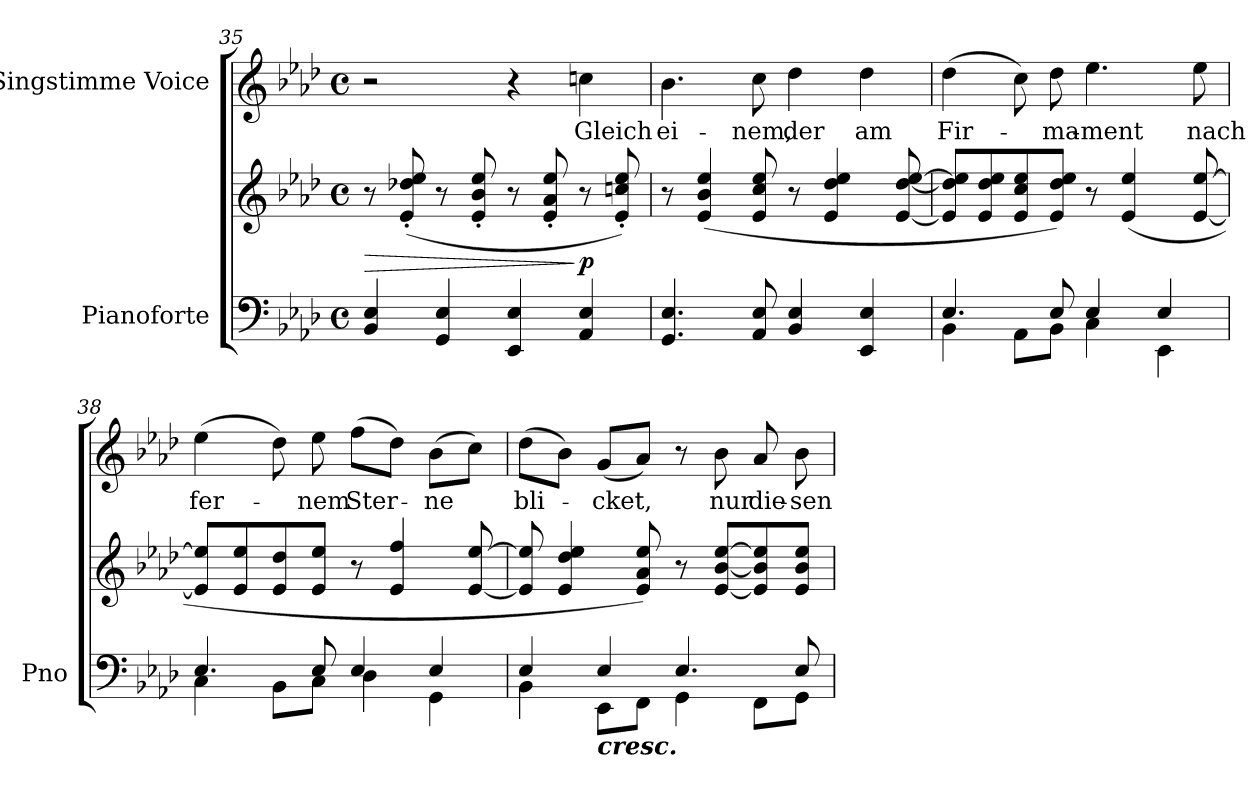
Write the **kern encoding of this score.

**kern	**kern	**dynam	**kern	**text
*part2	*part2	*part2	*part1	*part1
*staff3	*staff2	*staff2/3	*staff1	*staff1
*I"Pianoforte	*	*	*I"Singstimme Voice	*
*I'Pno	*	*	*	*
*clefF4	*clefG2	*	*clefG2	*
*k[b-e-a-d-]	*k[b-e-a-d-]	*	*k[b-e-a-d-]	*
*M4/4	*M4/4	*	*M4/4	*
*met(c)	*met(c)	*	*met(c)	*
=35	=35	=35	=35	=35
!	!	!LO:HP:b	!	!
4BB-/ 4E-/	8r	>	2r	.
.	(>8e-/'> 8dd-X/'> 8ee-/'>	.	.	.
4GG/ 4E-/	8r	.	.	.
.	8e-/'> 8b-/'> 8ee-/'>	.	.	.
4EE-/ 4E-/	8r	.	4r	.
.	8e-/'> 8a-/'> 8ee-/'>	.	.	.
!	!	!LO:DY:n=1:b	!	!
4AA-/ 4E-/	8r	] p	4ccn\	Gleich
.	8e-/'> 8ccn/'> 8ee-/'>)	.	.	.
=36	=36	=36	=36	=36
4.GG/ 4.E-/	8r	.	4.b-\	ei-
.	(4e-/ 4b-/ 4ee-/	.	.	.
8AA-/ 8E-/	8e-/ 8cc/ 8ee-/	.	8cc\	-nem,
4BB-/ 4E-/	8r	.	4dd-\	der
.	4e-/ 4dd-/ 4ee-/	.	.	.
4EE-/ 4E-/	.	.	4dd-\	am
.	[8e-/ [>8dd-/ [8ee-/	.	.	.
=37	=37	=37	=37	=37
*^	*	*	*	*
4.E-/	4BB-\	8e-/] 8dd-/] 8ee-/]L	.	(4dd-\	Fir-
.	.	8e-/ 8dd-/ 8ee-/	.	.	.
.	8AA-\L	8e-/ 8cc/ 8ee-/	.	8cc\)	.
8E-/	8BB-\J	8e-/ 8dd-/ 8ee-/J)	.	8dd-\	-ma-
4E-/	4C\	8r	.	4.ee-\	-ment
.	.	(4e-/ 4ee-/	.	.	.
4E-/	4EE-\	.	.	.	.
.	.	[8e-/ [8ee-/	.	8ee-\	nach
=38	=38	=38	=38	=38	=38
4.E-/	4C\	8e-/] 8ee-/]L	.	(4ee-\	fer-
.	.	8e-/ 8ee-/	.	.	.
.	8BB-\L	8e-/ 8dd-/	.	8dd-\)	.
8E-/	8C\J	8e-/ 8ee-/J	.	8ee-\	-nem
4E-/	4D-\	8r	.	(8ff\L	Ster-
.	.	4e-/ 4ff/	.	8dd-\J)	.
4E-/	4GG\	.	.	(8b-\L	-ne
.	.	[8e-/ [8ee-/	.	8cc\J)	.
=39	=39	=39	=39	=39	=39
4E-/	4BB-\	8e-/] 8ee-/]	.	(8dd-\L	bli-
.	.	4e-/ 4dd-/ 4ee-/	.	8b-\J)	.
!LO:TX:b:Bi:t=cresc.	!	!	!	!	!
4E-/	8EE-\L	.	.	(8g/L	-cket,
.	8FF\J	8e-/ 8a-/ 8ee-/)	.	8a-/J)	.
4.E-/	4GG\	8r	.	8r	.
.	.	[8e-/ [<8b-/ [8ee-/L	.	8b-\	nur
.	8FF\L	8e-/] 8b-/] 8ee-/]	.	8a-/	die-
8E-/	8GG\J	8e-/ 8b-/ 8ee-/J	.	8b-\	-sen
*v	*v	*	*	*	*
=	=	=	=	=
*-	*-	*-	*-	*-
